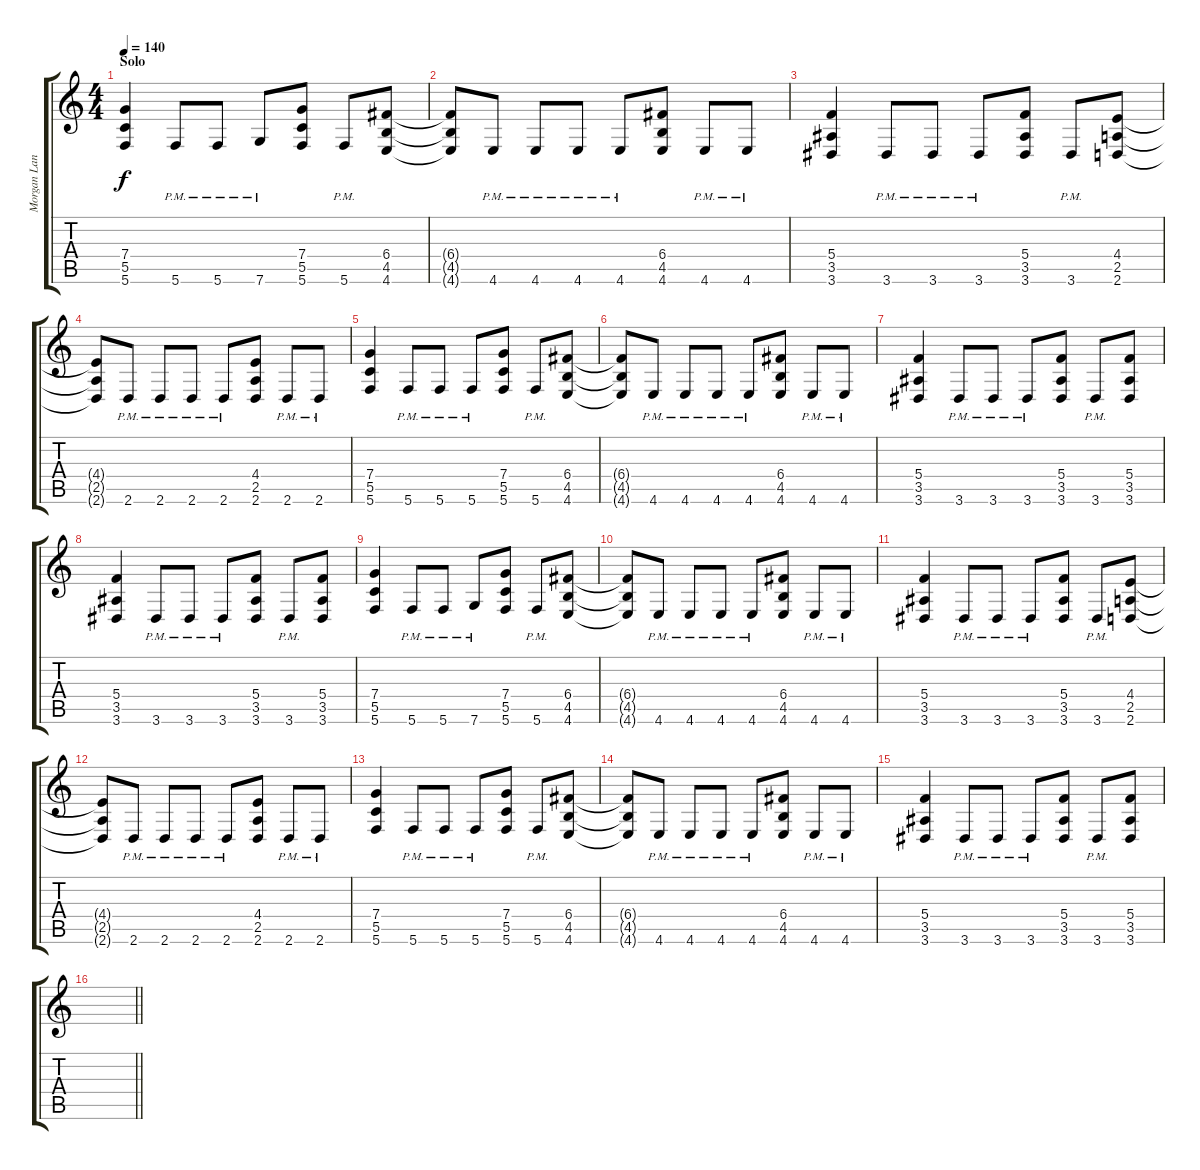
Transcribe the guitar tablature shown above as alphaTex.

\track ("Morgan Lander" "Morgan Lan") {instrument distortionguitar}
\staff {score tabs}
\tuning (D4 A3 F3 C3 G2 C2) {hide}
\ts (4 4)
\section ("" "Solo")
\tempo 140
\clef g2
\ks c
(7.4 5.5 5.6).4{dy f} 5.6{pm}.8 5.6{pm}.8 7.6{pm}.8 (7.4 5.5 5.6).8 5.6{pm}.8 (6.4 4.5 4.6).8 |
(6.4{t} 4.5{t} 4.6{t}).8 4.6{pm}.8 4.6{pm}.8 4.6{pm}.8 4.6{pm}.8 (6.4 4.5 4.6).8 4.6{pm}.8 4.6{pm}.8 |
(5.4 3.5 3.6).4 3.6{pm}.8 3.6{pm}.8 3.6{pm}.8 (5.4 3.5 3.6).8 3.6{pm}.8 (4.4 2.5 2.6).8 |
(4.4{t} 2.5{t} 2.6{t}).8 2.6{pm}.8 2.6{pm}.8 2.6{pm}.8 2.6{pm}.8 (4.4 2.5 2.6).8 2.6{pm}.8 2.6{pm}.8 |
(7.4 5.5 5.6).4 5.6{pm}.8 5.6{pm}.8 5.6{pm}.8 (7.4 5.5 5.6).8 5.6{pm}.8 (6.4 4.5 4.6).8 |
(6.4{t} 4.5{t} 4.6{t}).8 4.6{pm}.8 4.6{pm}.8 4.6{pm}.8 4.6{pm}.8 (6.4 4.5 4.6).8 4.6{pm}.8 4.6{pm}.8 |
(5.4 3.5 3.6).4 3.6{pm}.8 3.6{pm}.8 3.6{pm}.8 (5.4 3.5 3.6).8 3.6{pm}.8 (5.4 3.5 3.6).8 |
(5.4 3.5 3.6).4 3.6{pm}.8 3.6{pm}.8 3.6{pm}.8 (5.4 3.5 3.6).8 3.6{pm}.8 (5.4 3.5 3.6).8 |
(7.4 5.5 5.6).4 5.6{pm}.8 5.6{pm}.8 7.6{pm}.8 (7.4 5.5 5.6).8 5.6{pm}.8 (6.4 4.5 4.6).8 |
(6.4{t} 4.5{t} 4.6{t}).8 4.6{pm}.8 4.6{pm}.8 4.6{pm}.8 4.6{pm}.8 (6.4 4.5 4.6).8 4.6{pm}.8 4.6{pm}.8 |
(5.4 3.5 3.6).4 3.6{pm}.8 3.6{pm}.8 3.6{pm}.8 (5.4 3.5 3.6).8 3.6{pm}.8 (4.4 2.5 2.6).8 |
(4.4{t} 2.5{t} 2.6{t}).8 2.6{pm}.8 2.6{pm}.8 2.6{pm}.8 2.6{pm}.8 (4.4 2.5 2.6).8 2.6{pm}.8 2.6{pm}.8 |
(7.4 5.5 5.6).4 5.6{pm}.8 5.6{pm}.8 5.6{pm}.8 (7.4 5.5 5.6).8 5.6{pm}.8 (6.4 4.5 4.6).8 |
(6.4{t} 4.5{t} 4.6{t}).8 4.6{pm}.8 4.6{pm}.8 4.6{pm}.8 4.6{pm}.8 (6.4 4.5 4.6).8 4.6{pm}.8 4.6{pm}.8 |
(5.4 3.5 3.6).4 3.6{pm}.8 3.6{pm}.8 3.6{pm}.8 (5.4 3.5 3.6).8 3.6{pm}.8 (5.4 3.5 3.6).8 |
\barLineRight lightlight
